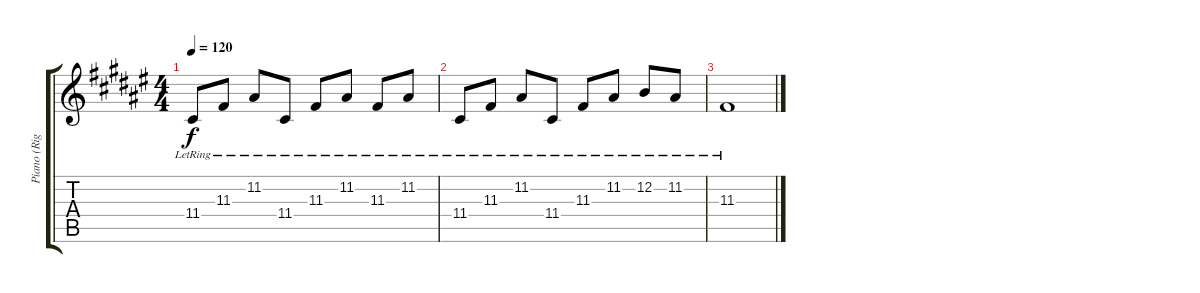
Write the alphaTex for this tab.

\track ("Piano (Right Hand)" "Piano (Rig") {instrument electricgrandpiano}
\staff {score tabs}
\tuning (E4 B3 G3 D3 A2 E2) {hide}
\ts (4 4)
\tempo 120
\clef g2
\ks f#
11.4{lr}.8{dy f} 11.3{lr}.8 11.2{lr}.8 11.4{lr}.8 11.3{lr}.8 11.2{lr}.8 11.3{lr}.8 11.2{lr}.8 |
11.4{lr}.8 11.3{lr}.8 11.2{lr}.8 11.4{lr}.8 11.3{lr}.8 11.2{lr}.8 12.2{lr}.8 11.2{lr}.8 |
11.3{lr}.1
